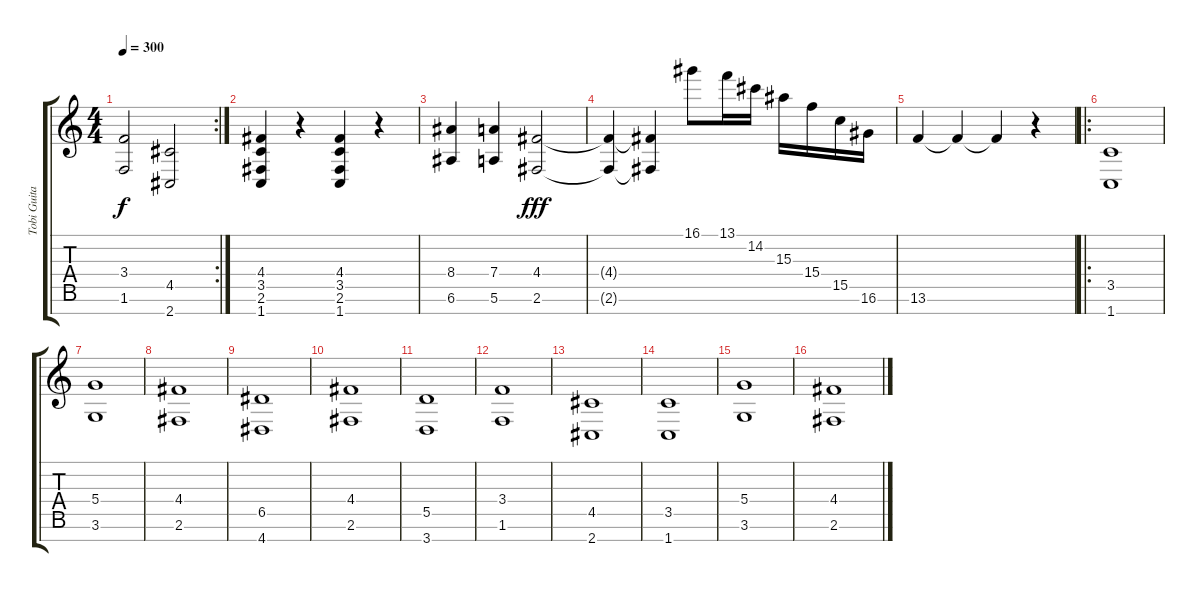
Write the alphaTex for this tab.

\track ("Tobi Guitar (7 String)" "Tobi Guita") {instrument distortionguitar}
\staff {score tabs}
\tuning (E4 B3 G3 D3 A2 E2 B1) {hide}
\rc 2
\ts (4 4)
\tempo 300
\clef g2
\ks c
(3.4{t} 1.6{t}).2{dy f} (4.5 2.7).2 |
(4.4 3.5 2.6 1.7).4 r.4 (4.4 3.5 2.6 1.7).4 r.4 |
(8.4 6.6).4 (7.4 5.6).4 (4.4 2.6).2{dy fff} |
(4.4{t} 2.6{t}).4 (4.4{t} 2.6{t}).4 16.1.8 13.1.16 14.2.16 15.3.16 15.4.16 15.5.16 16.6.16 |
13.6.4 13.6{t}.4 13.6{t}.4 r.4 |
\ro
(3.5 1.7).1 |
(5.4 3.6).1 |
(4.4 2.6).1 |
(6.5 4.7).1 |
(4.4 2.6).1 |
(5.5 3.7).1 |
(3.4 1.6).1 |
(4.5 2.7).1 |
(3.5 1.7).1 |
(5.4 3.6).1 |
(4.4 2.6).1
